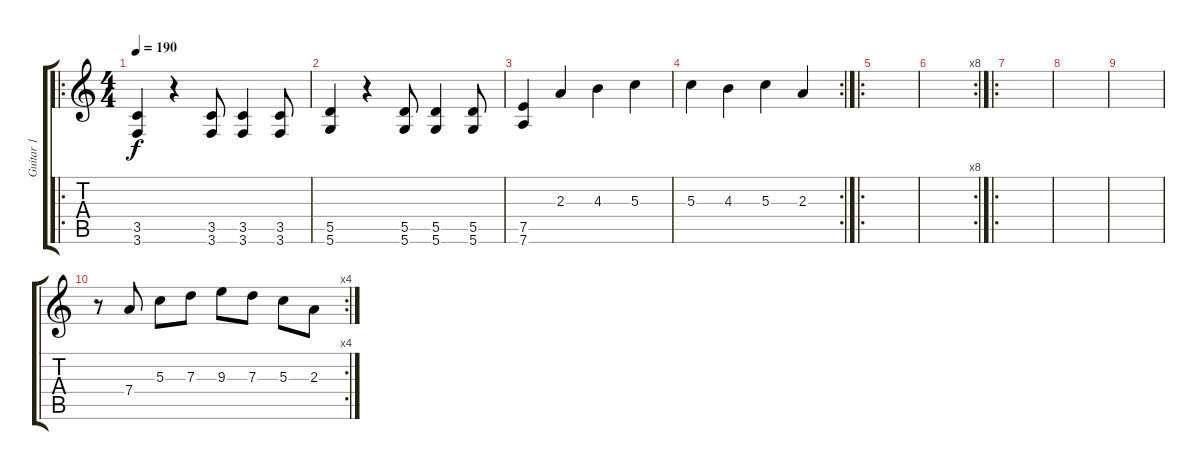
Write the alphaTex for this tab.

\track ("Guitar 1" "Guitar 1") {instrument distortionguitar}
\staff {score tabs}
\tuning (E4 B3 G3 D3 A2 D2) {hide}
\ro
\ts (4 4)
\tempo 190
\clef g2
\ks c
(3.5 3.6).4{dy f} r.4 (3.5 3.6).8 (3.5 3.6).4 (3.5 3.6).8 |
(5.5 5.6).4 r.4 (5.5 5.6).8 (5.5 5.6).4 (5.5 5.6).8 |
(7.5 7.6).4 2.3.4 4.3.4 5.3.4 |
\rc 2
5.3.4 4.3.4 5.3.4 2.3.4 |
\ro
|
\rc 8
|
\ro
|
|
|
\rc 4
r.8 7.4.8 5.3.8 7.3.8 9.3.8 7.3.8 5.3.8 2.3.8
